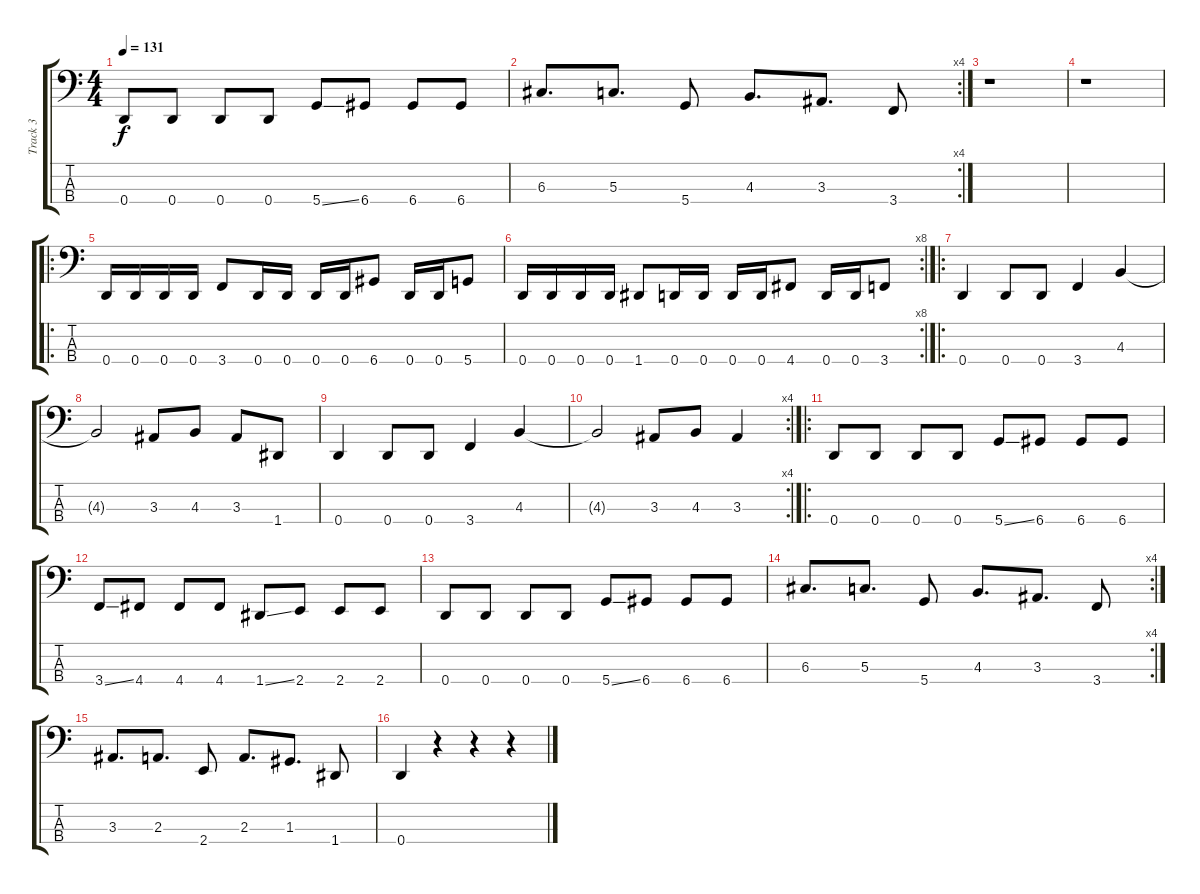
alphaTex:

\track ("Track 3" "Track 3") {instrument electricbasspick}
\staff {score tabs}
\tuning (F2 C2 G1 D1) {hide}
\ts (4 4)
\tempo 131
\clef f4
\ks c
0.4.8{dy f} 0.4.8 0.4.8 0.4.8 5.4{ss}.8 6.4.8 6.4.8 6.4.8 |
\rc 4
6.3.8{d} 5.3.8{d} 5.4.8 4.3.8{d} 3.3.8{d} 3.4.8 |
r.1 |
r.1 |
\ro
0.4.16 0.4.16 0.4.16 0.4.16 3.4.8 0.4.16 0.4.16 0.4.16 0.4.16 6.4.8 0.4.16 0.4.16 5.4.8 |
\rc 8
0.4.16 0.4.16 0.4.16 0.4.16 1.4.8 0.4.16 0.4.16 0.4.16 0.4.16 4.4.8 0.4.16 0.4.16 3.4.8 |
\ro
0.4.4 0.4.8 0.4.8 3.4.4 4.3.4 |
4.3{t}.2 3.3.8 4.3.8 3.3.8 1.4.8 |
0.4.4 0.4.8 0.4.8 3.4.4 4.3.4 |
\rc 4
4.3{t}.2 3.3.8 4.3.8 3.3.4 |
\ro
0.4.8 0.4.8 0.4.8 0.4.8 5.4{ss}.8 6.4.8 6.4.8 6.4.8 |
3.4{ss}.8 4.4.8 4.4.8 4.4.8 1.4{ss}.8 2.4.8 2.4.8 2.4.8 |
0.4.8 0.4.8 0.4.8 0.4.8 5.4{ss}.8 6.4.8 6.4.8 6.4.8 |
\rc 4
6.3.8{d} 5.3.8{d} 5.4.8 4.3.8{d} 3.3.8{d} 3.4.8 |
3.3.8{d} 2.3.8{d} 2.4.8 2.3.8{d} 1.3.8{d} 1.4.8 |
0.4.4 r.4 r.4 r.4
